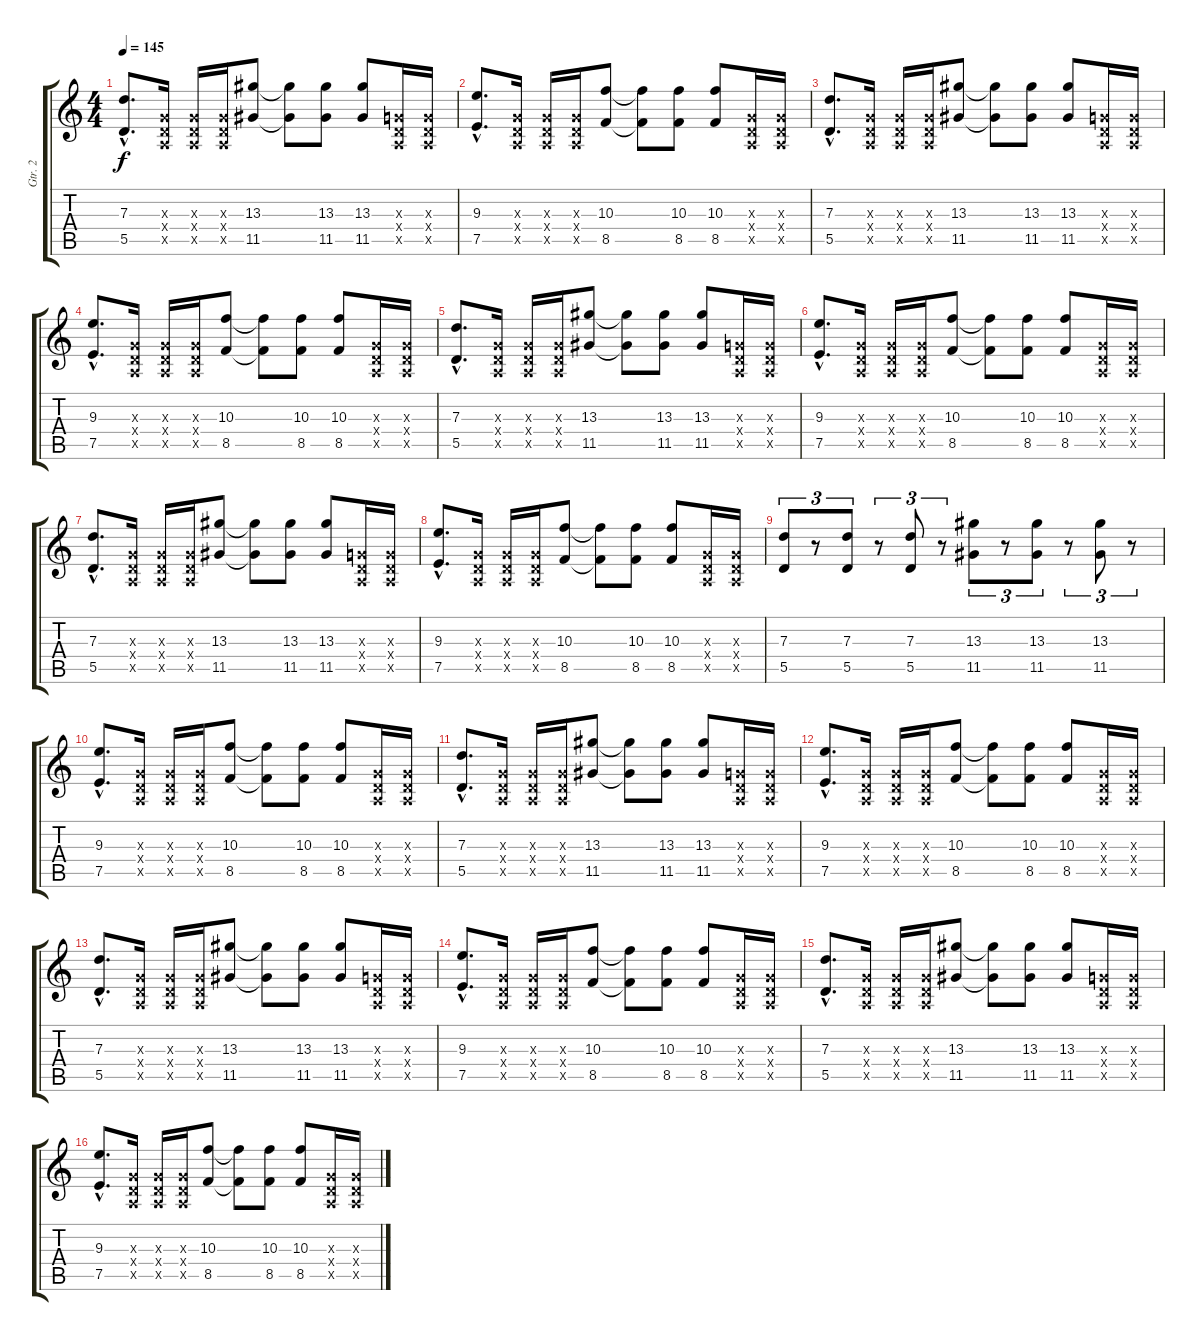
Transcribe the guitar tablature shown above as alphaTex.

\track ("Gtr. 2" "Gtr. 2") {instrument overdrivenguitar}
\staff {score tabs}
\tuning (E4 B3 G3 D3 A2 E2) {hide}
\ts (4 4)
\tempo 145
\clef g2
\ks c
(7.3{hac} 5.5{hac}).8{d dy f} (0.3{x} 0.4{x} 0.5{x}).16 (0.3{x} 0.4{x} 0.5{x}).16 (0.3{x} 0.4{x} 0.5{x}).16 (13.3 11.5).8 (13.3{t} 11.5{t}).8 (13.3 11.5).8 (13.3 11.5).8 (0.3{x} 0.4{x} 0.5{x}).16 (0.3{x} 0.4{x} 0.5{x}).16 |
(9.3{hac} 7.5{hac}).8{d} (0.3{x} 0.4{x} 0.5{x}).16 (0.3{x} 0.4{x} 0.5{x}).16 (0.3{x} 0.4{x} 0.5{x}).16 (10.3 8.5).8 (10.3{t} 8.5{t}).8 (10.3 8.5).8 (10.3 8.5).8 (0.3{x} 0.4{x} 0.5{x}).16 (0.3{x} 0.4{x} 0.5{x}).16 |
(7.3{hac} 5.5{hac}).8{d} (0.3{x} 0.4{x} 0.5{x}).16 (0.3{x} 0.4{x} 0.5{x}).16 (0.3{x} 0.4{x} 0.5{x}).16 (13.3 11.5).8 (13.3{t} 11.5{t}).8 (13.3 11.5).8 (13.3 11.5).8 (0.3{x} 0.4{x} 0.5{x}).16 (0.3{x} 0.4{x} 0.5{x}).16 |
(9.3{hac} 7.5{hac}).8{d} (0.3{x} 0.4{x} 0.5{x}).16 (0.3{x} 0.4{x} 0.5{x}).16 (0.3{x} 0.4{x} 0.5{x}).16 (10.3 8.5).8 (10.3{t} 8.5{t}).8 (10.3 8.5).8 (10.3 8.5).8 (0.3{x} 0.4{x} 0.5{x}).16 (0.3{x} 0.4{x} 0.5{x}).16 |
(7.3{hac} 5.5{hac}).8{d} (0.3{x} 0.4{x} 0.5{x}).16 (0.3{x} 0.4{x} 0.5{x}).16 (0.3{x} 0.4{x} 0.5{x}).16 (13.3 11.5).8 (13.3{t} 11.5{t}).8 (13.3 11.5).8 (13.3 11.5).8 (0.3{x} 0.4{x} 0.5{x}).16 (0.3{x} 0.4{x} 0.5{x}).16 |
(9.3{hac} 7.5{hac}).8{d} (0.3{x} 0.4{x} 0.5{x}).16 (0.3{x} 0.4{x} 0.5{x}).16 (0.3{x} 0.4{x} 0.5{x}).16 (10.3 8.5).8 (10.3{t} 8.5{t}).8 (10.3 8.5).8 (10.3 8.5).8 (0.3{x} 0.4{x} 0.5{x}).16 (0.3{x} 0.4{x} 0.5{x}).16 |
(7.3{hac} 5.5{hac}).8{d} (0.3{x} 0.4{x} 0.5{x}).16 (0.3{x} 0.4{x} 0.5{x}).16 (0.3{x} 0.4{x} 0.5{x}).16 (13.3 11.5).8 (13.3{t} 11.5{t}).8 (13.3 11.5).8 (13.3 11.5).8 (0.3{x} 0.4{x} 0.5{x}).16 (0.3{x} 0.4{x} 0.5{x}).16 |
(9.3{hac} 7.5{hac}).8{d} (0.3{x} 0.4{x} 0.5{x}).16 (0.3{x} 0.4{x} 0.5{x}).16 (0.3{x} 0.4{x} 0.5{x}).16 (10.3 8.5).8 (10.3{t} 8.5{t}).8 (10.3 8.5).8 (10.3 8.5).8 (0.3{x} 0.4{x} 0.5{x}).16 (0.3{x} 0.4{x} 0.5{x}).16 |
(7.3 5.5).8{tu (3 2)} r.8{tu (3 2)} (7.3 5.5).8{tu (3 2)} r.8{tu (3 2)} (7.3 5.5).8{tu (3 2)} r.8{tu (3 2)} (13.3 11.5).8{tu (3 2)} r.8{tu (3 2)} (13.3 11.5).8{tu (3 2)} r.8{tu (3 2)} (13.3 11.5).8{tu (3 2)} r.8{tu (3 2)} |
(9.3{hac} 7.5{hac}).8{d} (0.3{x} 0.4{x} 0.5{x}).16 (0.3{x} 0.4{x} 0.5{x}).16 (0.3{x} 0.4{x} 0.5{x}).16 (10.3 8.5).8 (10.3{t} 8.5{t}).8 (10.3 8.5).8 (10.3 8.5).8 (0.3{x} 0.4{x} 0.5{x}).16 (0.3{x} 0.4{x} 0.5{x}).16 |
(7.3{hac} 5.5{hac}).8{d} (0.3{x} 0.4{x} 0.5{x}).16 (0.3{x} 0.4{x} 0.5{x}).16 (0.3{x} 0.4{x} 0.5{x}).16 (13.3 11.5).8 (13.3{t} 11.5{t}).8 (13.3 11.5).8 (13.3 11.5).8 (0.3{x} 0.4{x} 0.5{x}).16 (0.3{x} 0.4{x} 0.5{x}).16 |
(9.3{hac} 7.5{hac}).8{d} (0.3{x} 0.4{x} 0.5{x}).16 (0.3{x} 0.4{x} 0.5{x}).16 (0.3{x} 0.4{x} 0.5{x}).16 (10.3 8.5).8 (10.3{t} 8.5{t}).8 (10.3 8.5).8 (10.3 8.5).8 (0.3{x} 0.4{x} 0.5{x}).16 (0.3{x} 0.4{x} 0.5{x}).16 |
(7.3{hac} 5.5{hac}).8{d} (0.3{x} 0.4{x} 0.5{x}).16 (0.3{x} 0.4{x} 0.5{x}).16 (0.3{x} 0.4{x} 0.5{x}).16 (13.3 11.5).8 (13.3{t} 11.5{t}).8 (13.3 11.5).8 (13.3 11.5).8 (0.3{x} 0.4{x} 0.5{x}).16 (0.3{x} 0.4{x} 0.5{x}).16 |
(9.3{hac} 7.5{hac}).8{d} (0.3{x} 0.4{x} 0.5{x}).16 (0.3{x} 0.4{x} 0.5{x}).16 (0.3{x} 0.4{x} 0.5{x}).16 (10.3 8.5).8 (10.3{t} 8.5{t}).8 (10.3 8.5).8 (10.3 8.5).8 (0.3{x} 0.4{x} 0.5{x}).16 (0.3{x} 0.4{x} 0.5{x}).16 |
(7.3{hac} 5.5{hac}).8{d} (0.3{x} 0.4{x} 0.5{x}).16 (0.3{x} 0.4{x} 0.5{x}).16 (0.3{x} 0.4{x} 0.5{x}).16 (13.3 11.5).8 (13.3{t} 11.5{t}).8 (13.3 11.5).8 (13.3 11.5).8 (0.3{x} 0.4{x} 0.5{x}).16 (0.3{x} 0.4{x} 0.5{x}).16 |
(9.3{hac} 7.5{hac}).8{d} (0.3{x} 0.4{x} 0.5{x}).16 (0.3{x} 0.4{x} 0.5{x}).16 (0.3{x} 0.4{x} 0.5{x}).16 (10.3 8.5).8 (10.3{t} 8.5{t}).8 (10.3 8.5).8 (10.3 8.5).8 (0.3{x} 0.4{x} 0.5{x}).16 (0.3{x} 0.4{x} 0.5{x}).16
